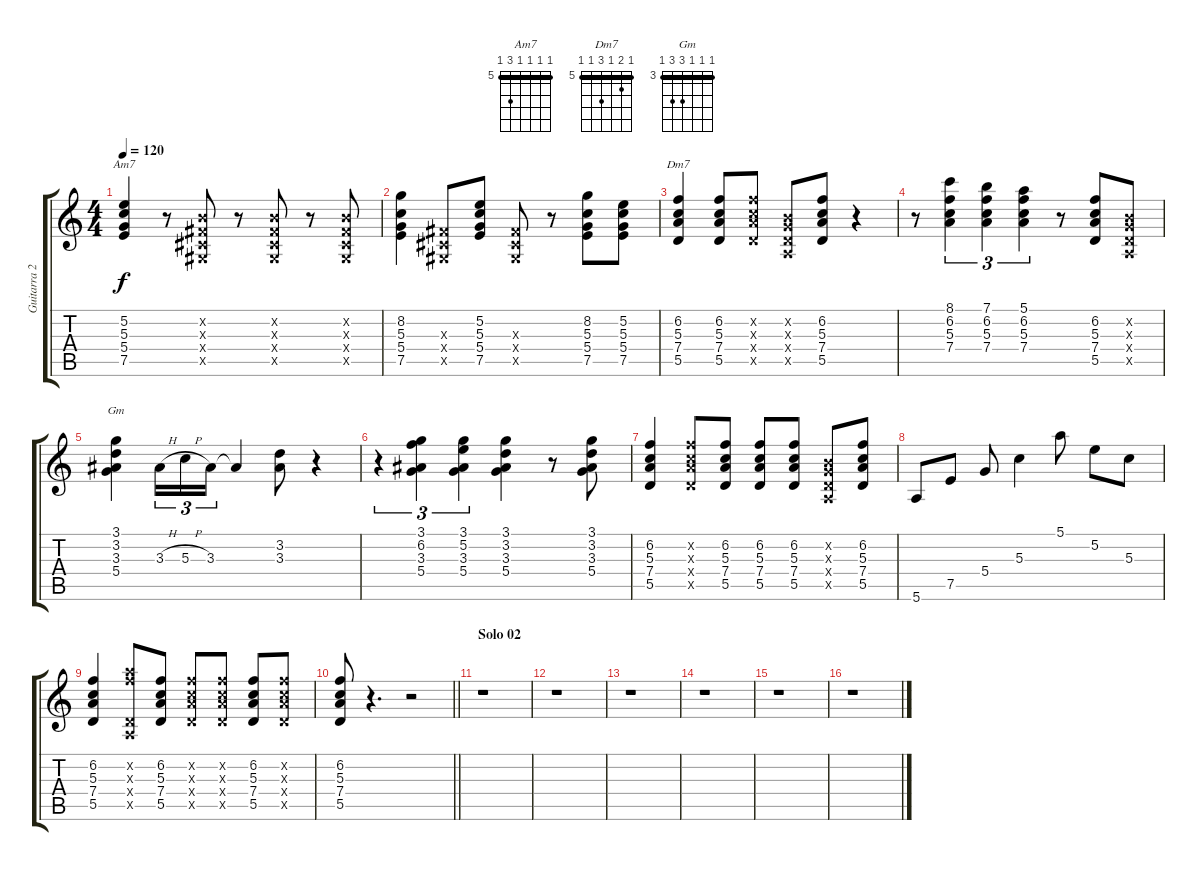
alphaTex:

\track ("Guitarra 2 - Ritmo" "Guitarra 2") {instrument electricguitarclean}
\staff {score tabs}
\tuning (E4 B3 G3 D3 A2 E2) {hide}
\chord ("Am7" 5 5 5 5 7 5) {firstfret 5 barre 5}
\chord ("Dm7" 5 6 5 7 5 5) {firstfret 5 barre 5}
\chord ("Gm" 3 3 3 5 5 3) {firstfret 3 barre 3}
\ts (4 4)
\tempo 120
\clef g2
\ks c
(5.2 5.3 5.4 7.5).4{ch "Am7" dy f} r.8 (0.2{x} -1.3{x} -1.4{x} -1.5{x}).8 r.8 (0.2{x} -1.3{x} -1.4{x} -1.5{x}).8 r.8 (0.2{x} -1.3{x} -1.4{x} -1.5{x}).8 |
(8.2 5.3 5.4 7.5).4 (-1.3{x} -1.4{x} -1.5{x}).8 (5.2 5.3 5.4 7.5).8 (-1.3{x} -1.4{x} -1.5{x}).8 r.8 (8.2 5.3 5.4 7.5).8 (5.2 5.3 5.4 7.5).8 |
(6.2 5.3 7.4 5.5).4{ch "Dm7"} (6.2 5.3 7.4 5.5).8 (6.2{x} 5.3{x} 7.4{x} 5.5{x}).8 (0.2{x} 0.3{x} 0.4{x} 0.5{x}).8 (6.2 5.3 7.4 5.5).8 r.4 |
r.8 (8.1 6.2 5.3 7.4).4{tu (3 2)} (7.1 6.2 5.3 7.4).4{tu (3 2)} (5.1 6.2 5.3 7.4).4{tu (3 2)} r.8 (6.2 5.3 7.4 5.5).8 (0.2{x} 0.3{x} 0.4{x} 0.5{x}).8 |
(3.1 3.2 3.3 5.4).4{ch "Gm"} 3.3{h}.16{tu (3 2)} 5.3{h}.16{tu (3 2)} 3.3.16{tu (3 2)} 3.3{t}.4 (3.2 3.3).8 r.4 |
r.4{tu (3 2)} (3.1 6.2 3.3 5.4).4{tu (3 2)} (3.1 5.2 3.3 5.4).4{tu (3 2)} (3.1 3.2 3.3 5.4).4 r.8 (3.1 3.2 3.3 5.4).8 |
(6.2 5.3 7.4 5.5).4 (6.2{x} 5.3{x} 7.4{x} 5.5{x}).8 (6.2 5.3 7.4 5.5).8 (6.2 5.3 7.4 5.5).8 (6.2 5.3 7.4 5.5).8 (0.2{x} 0.3{x} 0.4{x} 0.5{x}).8 (6.2 5.3 7.4 5.5).8 |
5.6.8 7.5.8 5.4.8 5.3.4 5.1.8 5.2.8 5.3.8 |
(6.2 5.3 7.4 5.5).4 (10.2{x} 10.3{x} 0.4{x} 0.5{x}).8 (6.2 5.3 7.4 5.5).8 (6.2{x} 5.3{x} 7.4{x} 5.5{x}).8 (6.2{x} 5.3{x} 7.4{x} 5.5{x}).8 (6.2 5.3 7.4 5.5).8 (6.2{x} 5.3{x} 7.4{x} 5.5{x}).8 |
\barLineRight lightlight
(6.2 5.3 7.4 5.5).8 r.4{d} r.2 |
\section ("" "Solo 02")
r.1 |
r.1 |
r.1 |
r.1 |
r.1 |
r.1
